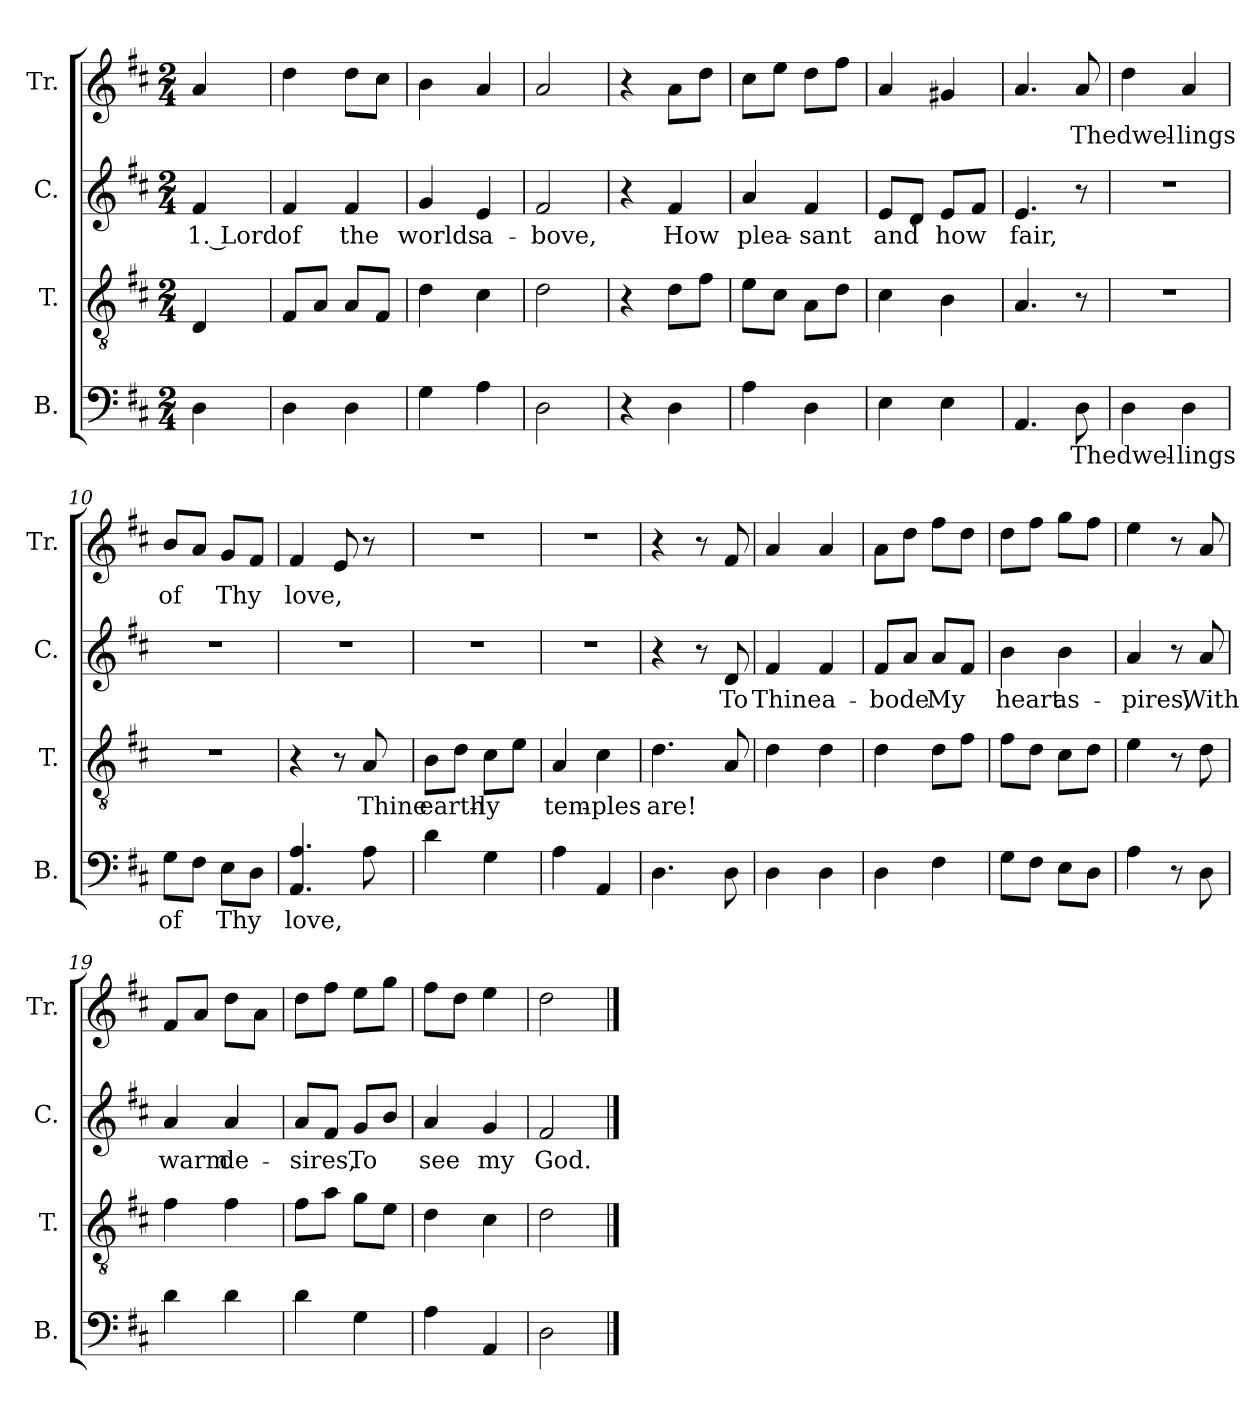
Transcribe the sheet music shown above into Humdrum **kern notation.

**kern	**text	**kern	**text	**kern	**text	**kern	**text
*part4	*part4	*part3	*part3	*part2	*part2	*part1	*part1
*staff4	*staff4	*staff3	*staff3	*staff2	*staff2	*staff1	*staff1
*I"B.	*	*I"T.	*	*I"C.	*	*I"Tr.	*
*I'B.	*	*I'T.	*	*I'C.	*	*I'Tr.	*
*clefF4	*	*clefGv2	*	*clefG2	*	*clefG2	*
*k[f#c#]	*	*k[f#c#]	*	*k[f#c#]	*	*k[f#c#]	*
*D:	*	*D:	*	*D:	*	*D:	*
*M2/4	*	*M2/4	*	*M2/4	*	*M2/4	*
=1	=1	=1	=1	=1	=1	=1	=1
4D\	.	4D/	.	4f#/	1. Lord	4a/	.
=2	=2	=2	=2	=2	=2	=2	=2
4D\	.	8F#/L	.	4f#/	of	4dd\	.
.	.	8A/J	.	.	.	.	.
4D\	.	8A/L	.	4f#/	the	8dd\L	.
.	.	8F#/J	.	.	.	8cc#\J	.
=3	=3	=3	=3	=3	=3	=3	=3
4G\	.	4d\	.	4g/	worlds	4b\	.
4A\	.	4c#\	.	4e/	a-	4a/	.
=4	=4	=4	=4	=4	=4	=4	=4
2D\	.	2d\	.	2f#/	-bove,	2a/	.
=5	=5	=5	=5	=5	=5	=5	=5
4r	.	4r	.	4r	.	4r	.
4D\	.	8d\L	.	4f#/	How	8a\L	.
.	.	8f#\J	.	.	.	8dd\J	.
=6	=6	=6	=6	=6	=6	=6	=6
4A\	.	8e\L	.	4a/	plea-	8cc#\L	.
.	.	8c#\J	.	.	.	8ee\J	.
4D\	.	8A\L	.	4f#/	-sant	8dd\L	.
.	.	8d\J	.	.	.	8ff#\J	.
=7	=7	=7	=7	=7	=7	=7	=7
4E\	.	4c#\	.	8e/L	and	4a/	.
.	.	.	.	8d/J	.	.	.
4E\	.	4B\	.	8e/L	how	4g#X/	.
.	.	.	.	8f#/J	.	.	.
=8	=8	=8	=8	=8	=8	=8	=8
4.AA/	.	4.A/	.	4.e/	fair,	4.a/	.
8D\	The	8r	.	8r	.	8a/	The
!!LO:LB:g=z
=9	=9	=9	=9	=9	=9	=9	=9
4D\	dwel-	2r	.	2r	.	4dd\	dwel-
4D\	-lings	.	.	.	.	4a/	-lings
=10	=10	=10	=10	=10	=10	=10	=10
8G\L	of	2r	.	2r	.	8b/L	of
8F#\J	.	.	.	.	.	8a/J	.
8E\L	Thy	.	.	.	.	8g/L	Thy
8D\J	.	.	.	.	.	8f#/J	.
=11	=11	=11	=11	=11	=11	=11	=11
4.AA/ 4.A/	love,	4r	.	2r	.	4f#/	love,
.	.	8r	.	.	.	8e/	.
8A\	.	8A/	Thine	.	.	8r	.
=12	=12	=12	=12	=12	=12	=12	=12
4d\	.	8B\L	earth-	2r	.	2r	.
.	.	8d\J	.	.	.	.	.
4G\	.	8c#\L	-ly	.	.	.	.
.	.	8e\J	.	.	.	.	.
=13	=13	=13	=13	=13	=13	=13	=13
4A\	.	4A/	tem-	2r	.	2r	.
4AA/	.	4c#\	-ples	.	.	.	.
=14	=14	=14	=14	=14	=14	=14	=14
4.D\	.	4.d\	are!	4r	.	4r	.
.	.	.	.	8r	.	8r	.
8D\	.	8A/	.	8d/	To	8f#/	.
=15	=15	=15	=15	=15	=15	=15	=15
4D\	.	4d\	.	4f#/	Thine	4a/	.
4D\	.	4d\	.	4f#/	a-	4a/	.
!!LO:LB:g=z
=16	=16	=16	=16	=16	=16	=16	=16
4D\	.	4d\	.	8f#/L	-bode	8a\L	.
.	.	.	.	8a/J	.	8dd\J	.
4F#\	.	8d\L	.	8a/L	My	8ff#\L	.
.	.	8f#\J	.	8f#/J	.	8dd\J	.
=17	=17	=17	=17	=17	=17	=17	=17
8G\L	.	8f#\L	.	4b\	heart	8dd\L	.
8F#\J	.	8d\J	.	.	.	8ff#\J	.
8E\L	.	8c#\L	.	4b\	as-	8gg\L	.
8D\J	.	8d\J	.	.	.	8ff#\J	.
=18	=18	=18	=18	=18	=18	=18	=18
4A\	.	4e\	.	4a/	-pires,	4ee\	.
8r	.	8r	.	8r	.	8r	.
8D\	.	8d\	.	8a/	With	8a/	.
=19	=19	=19	=19	=19	=19	=19	=19
4d\	.	4f#\	.	4a/	warm	8f#/L	.
.	.	.	.	.	.	8a/J	.
4d\	.	4f#\	.	4a/	de-	8dd\L	.
.	.	.	.	.	.	8a\J	.
=20	=20	=20	=20	=20	=20	=20	=20
4d\	.	8f#\L	.	8a/L	-sires,	8dd\L	.
.	.	8a\J	.	8f#/J	.	8ff#\J	.
4G\	.	8g\L	.	8g/L	To	8ee\L	.
.	.	8e\J	.	8b/J	.	8gg\J	.
=21	=21	=21	=21	=21	=21	=21	=21
4A\	.	4d\	.	4a/	see	8ff#\L	.
.	.	.	.	.	.	8dd\J	.
4AA/	.	4c#\	.	4g/	my	4ee\	.
=22	=22	=22	=22	=22	=22	=22	=22
2D\	.	2d\	.	2f#/	God.	2dd\	.
==	==	==	==	==	==	==	==
*-	*-	*-	*-	*-	*-	*-	*-
